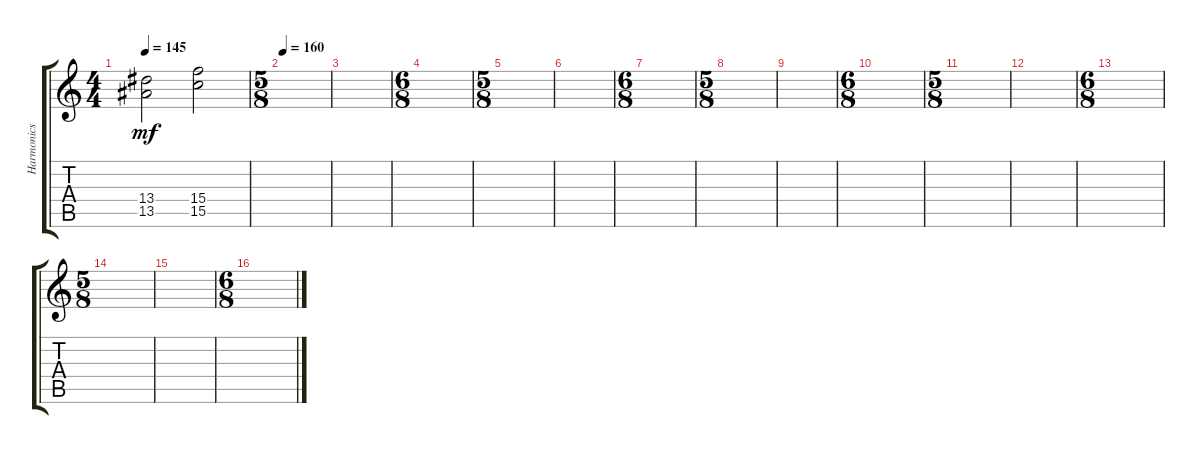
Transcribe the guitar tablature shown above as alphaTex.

\track ("Harmonics" "Harmonics") {instrument distortionguitar}
\staff {score tabs}
\tuning (E4 B3 G3 D3 A2 E2) {hide}
\ts (4 4)
\tempo 145
\clef g2
\ks c
(13.4 13.5).2{dy mf} (15.4 15.5).2 |
\ts (5 8)
\tempo 160
|
|
\ts (6 8)
|
\ts (5 8)
|
|
\ts (6 8)
|
\ts (5 8)
|
|
\ts (6 8)
|
\ts (5 8)
|
|
\ts (6 8)
|
\ts (5 8)
|
|
\ts (6 8)
